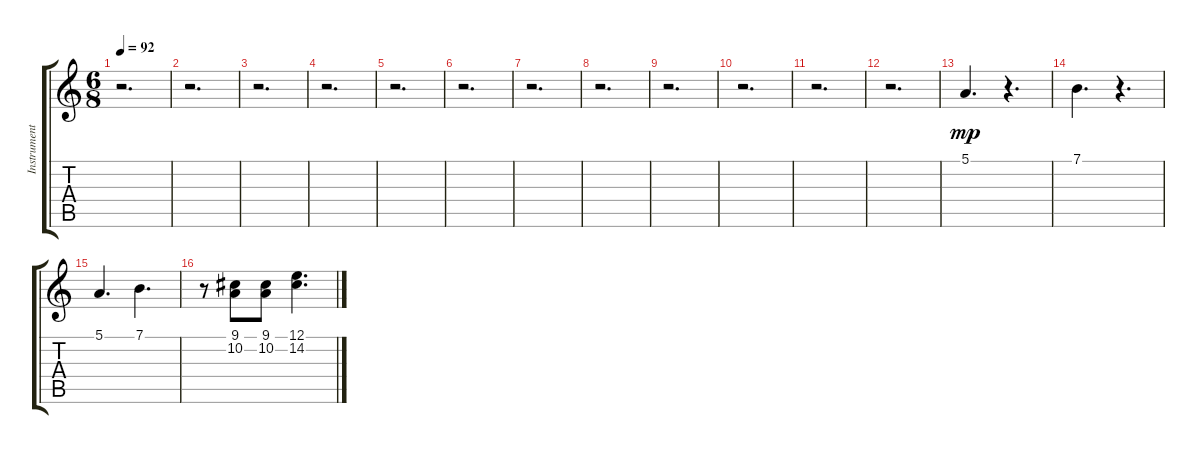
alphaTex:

\track ("Instrument 4" "Instrument") {instrument ocarina}
\staff {score tabs}
\tuning (E4 B3 G3 D3 A2 E2) {hide}
\ts (6 8)
\tempo 92
\clef g2
\ks c
r.2{d dy f} |
r.2{d} |
r.2{d} |
r.2{d} |
r.2{d} |
r.2{d} |
r.2{d} |
r.2{d} |
r.2{d} |
r.2{d} |
r.2{d} |
r.2{d} |
5.1.4{d dy mp} r.4{d} |
7.1.4{d} r.4{d} |
5.1.4{d} 7.1.4{d} |
r.8 (9.1 10.2).8 (9.1 10.2).8 (12.1 14.2).4{d}
